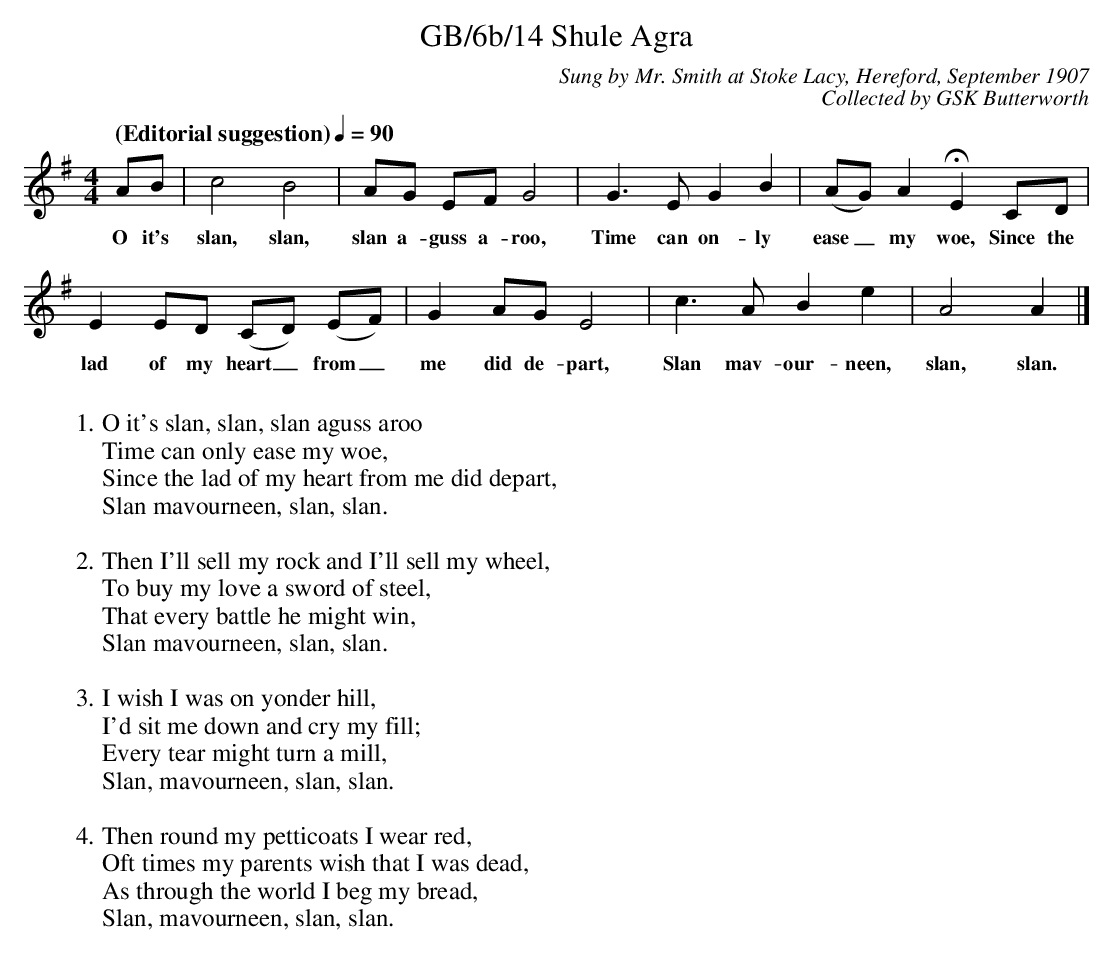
X:1
T:GB/6b/14 Shule Agra
C:Sung by Mr. Smith at Stoke Lacy, Hereford, September 1907
C:Collected by GSK Butterworth
L:1/8
M:4/4
Q:"(Editorial suggestion)" 1/4=90
K:G
AB | c4 B4 | AG EF G4 |$ G3 E G2 B2 | (AG) A2 HE2 CD |
w: O it's slan, slan, slan a-guss a-roo,|Time can on-ly|ease_ my woe, Since the
E2 ED (CD) (EF) |G2 AG E4 | c3 A B2 e2 | A4 A2 |]
w: lad of my heart_ from_|me did de-part,|Slan mav-our-neen, slan, slan.
W:
W: 1. O it's slan, slan, slan aguss aroo
W:Time can only ease my woe,
W:Since the lad of my heart from me did depart,
W:Slan mavourneen, slan, slan.
W:
W:2. Then I'll sell my rock and I'll sell my wheel,
W:To buy my love a sword of steel,
W:That every battle he might win,
W:Slan mavourneen, slan, slan.
W:
W: 3. I wish I was on yonder hill,
W:I'd sit me down and cry my fill;
W:Every tear might turn a mill,
W:Slan, mavourneen, slan, slan.
W:
W:4. Then round my petticoats I wear red,
W:Oft times my parents wish that I was dead,
W:As through the world I beg my bread,
W:Slan, mavourneen, slan, slan.
